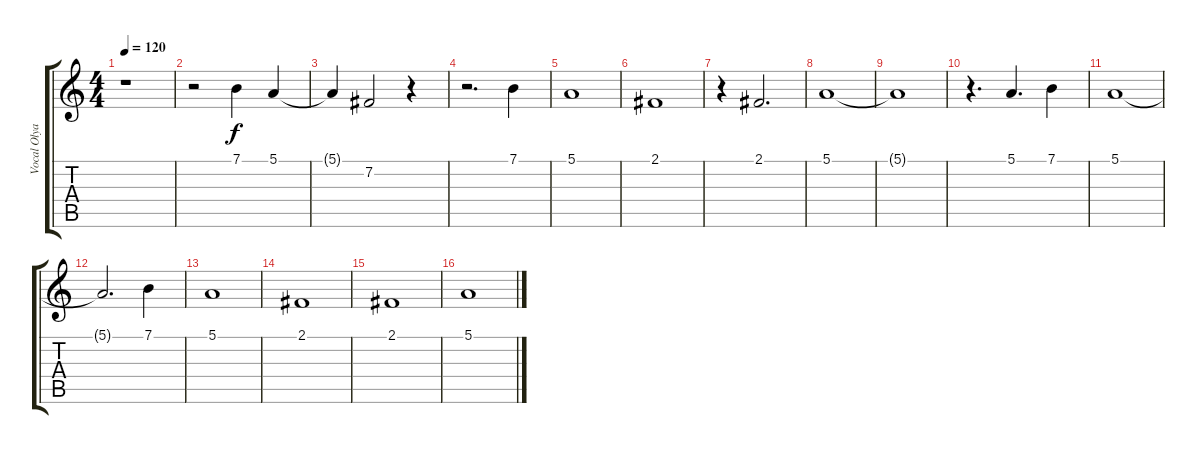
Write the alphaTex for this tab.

\track ("Vocal Olya" "Vocal Olya") {instrument stringensemble1}
\staff {score tabs}
\tuning (E4 B3 G3 D3 A2 E2) {hide}
\ts (4 4)
\tempo 120
\clef g2
\ks c
r.1{dy f} |
r.2 7.1.4 5.1.4 |
5.1{t}.4 7.2.2 r.4 |
r.2{d} 7.1.4 |
5.1.1 |
2.1.1 |
r.4 2.1.2{d} |
5.1.1 |
5.1{t}.1 |
r.4{d} 5.1.4{d} 7.1.4 |
5.1.1 |
5.1{t}.2{d} 7.1.4 |
5.1.1 |
2.1.1 |
2.1.1 |
5.1.1
